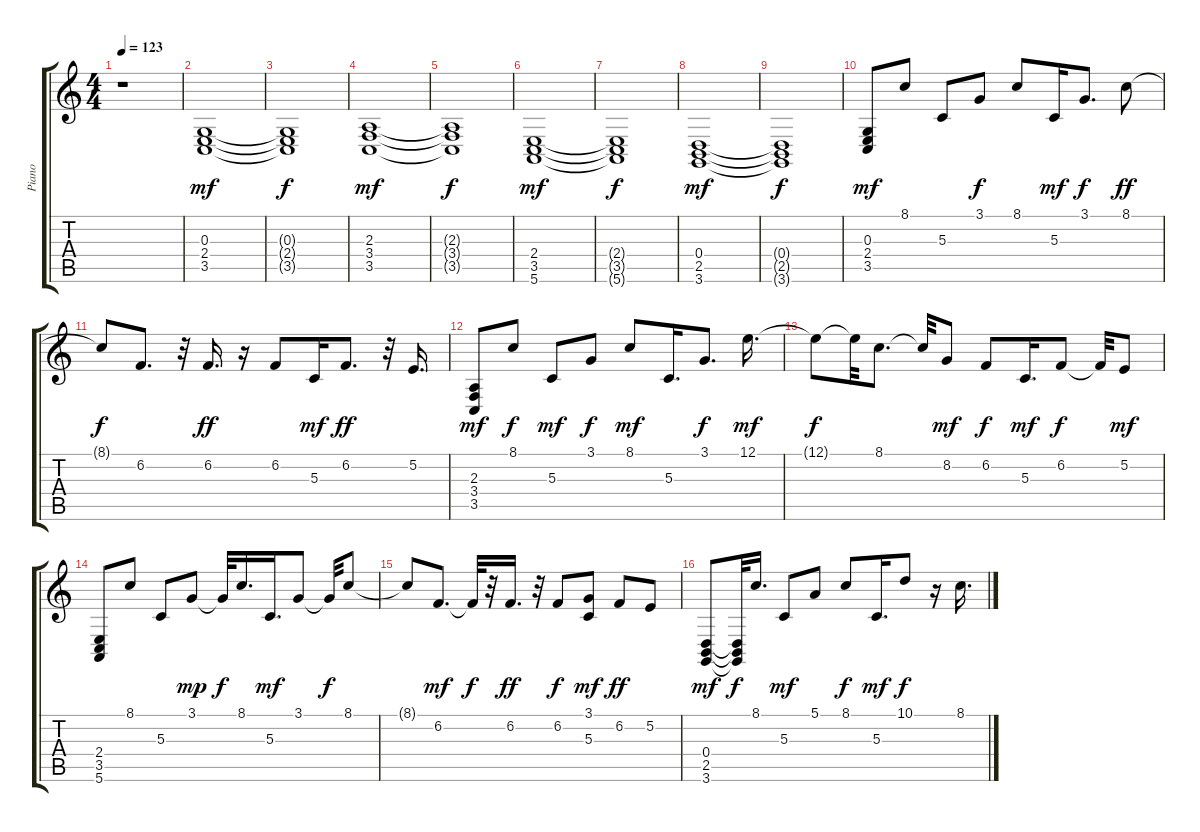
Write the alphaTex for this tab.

\track ("Piano" "Piano") {instrument acousticgrandpiano}
\staff {score tabs}
\tuning (E4 B3 G3 D3 A2 E2) {hide}
\ts (4 4)
\tempo 123
\clef g2
\ks c
r.1{dy f} |
(0.3 2.4 3.5).1{dy mf} |
(0.3{t} 2.4{t} 3.5{t}).1{dy f} |
(2.3 3.4 3.5).1{dy mf} |
(2.3{t} 3.4{t} 3.5{t}).1{dy f} |
(2.4 3.5 5.6).1{dy mf} |
(2.4{t} 3.5{t} 5.6{t}).1{dy f} |
(0.4 2.5 3.6).1{dy mf} |
(0.4{t} 2.5{t} 3.6{t}).1{dy f} |
(0.3 2.4 3.5).8{dy mf} 8.1.8 5.3.8 3.1.8{dy f} 8.1.8 5.3.16{dy mf} 3.1.8{d dy f} 8.1.8{dy ff} |
8.1{t}.8{dy f} 6.2.8{d} r.32 6.2.16{d dy ff} r.16 6.2.8 5.3.16{dy mf} 6.2.8{d dy ff} r.32 5.2.16{d} |
(2.3 3.4 3.5).8{dy mf} 8.1.8{dy f} 5.3.8{dy mf} 3.1.8{dy f} 8.1.8{dy mf} 5.3.16{d} 3.1.8{d dy f} 12.1.16{d dy mf} |
12.1{t}.8{dy f} 12.1{t}.32 8.1.8{d} 8.1{t}.32 8.2.8{dy mf} 6.2.8{dy f} 5.3.16{d dy mf} 6.2.8{dy f} 6.2{t}.32 5.2.8{dy mf} |
(2.4 3.5 5.6).8 8.1.8 5.3.8 3.1.8{dy mp} 3.1{t}.32{dy f} 8.1.16{d} 5.3.16{d dy mf} 3.1.8 3.1{t}.32{dy f} 8.1.8 |
8.1{t}.8 6.2.8{d dy mf} 6.2{t}.32{dy f} r.32 6.2.16{d dy ff} r.32 6.2.8{dy f} (3.1 5.3).8{dy mf} 6.2.8{dy ff} 5.2.8 |
(0.4 2.5 3.6).8{dy mf} (0.4{t} 2.5{t} 3.6{t}).32{dy f} 8.1.16{d} 5.3.8{dy mf} 5.1.8 8.1.8{dy f} 5.3.16{d dy mf} 10.1.8{dy f} r.16 8.1.16{d}
